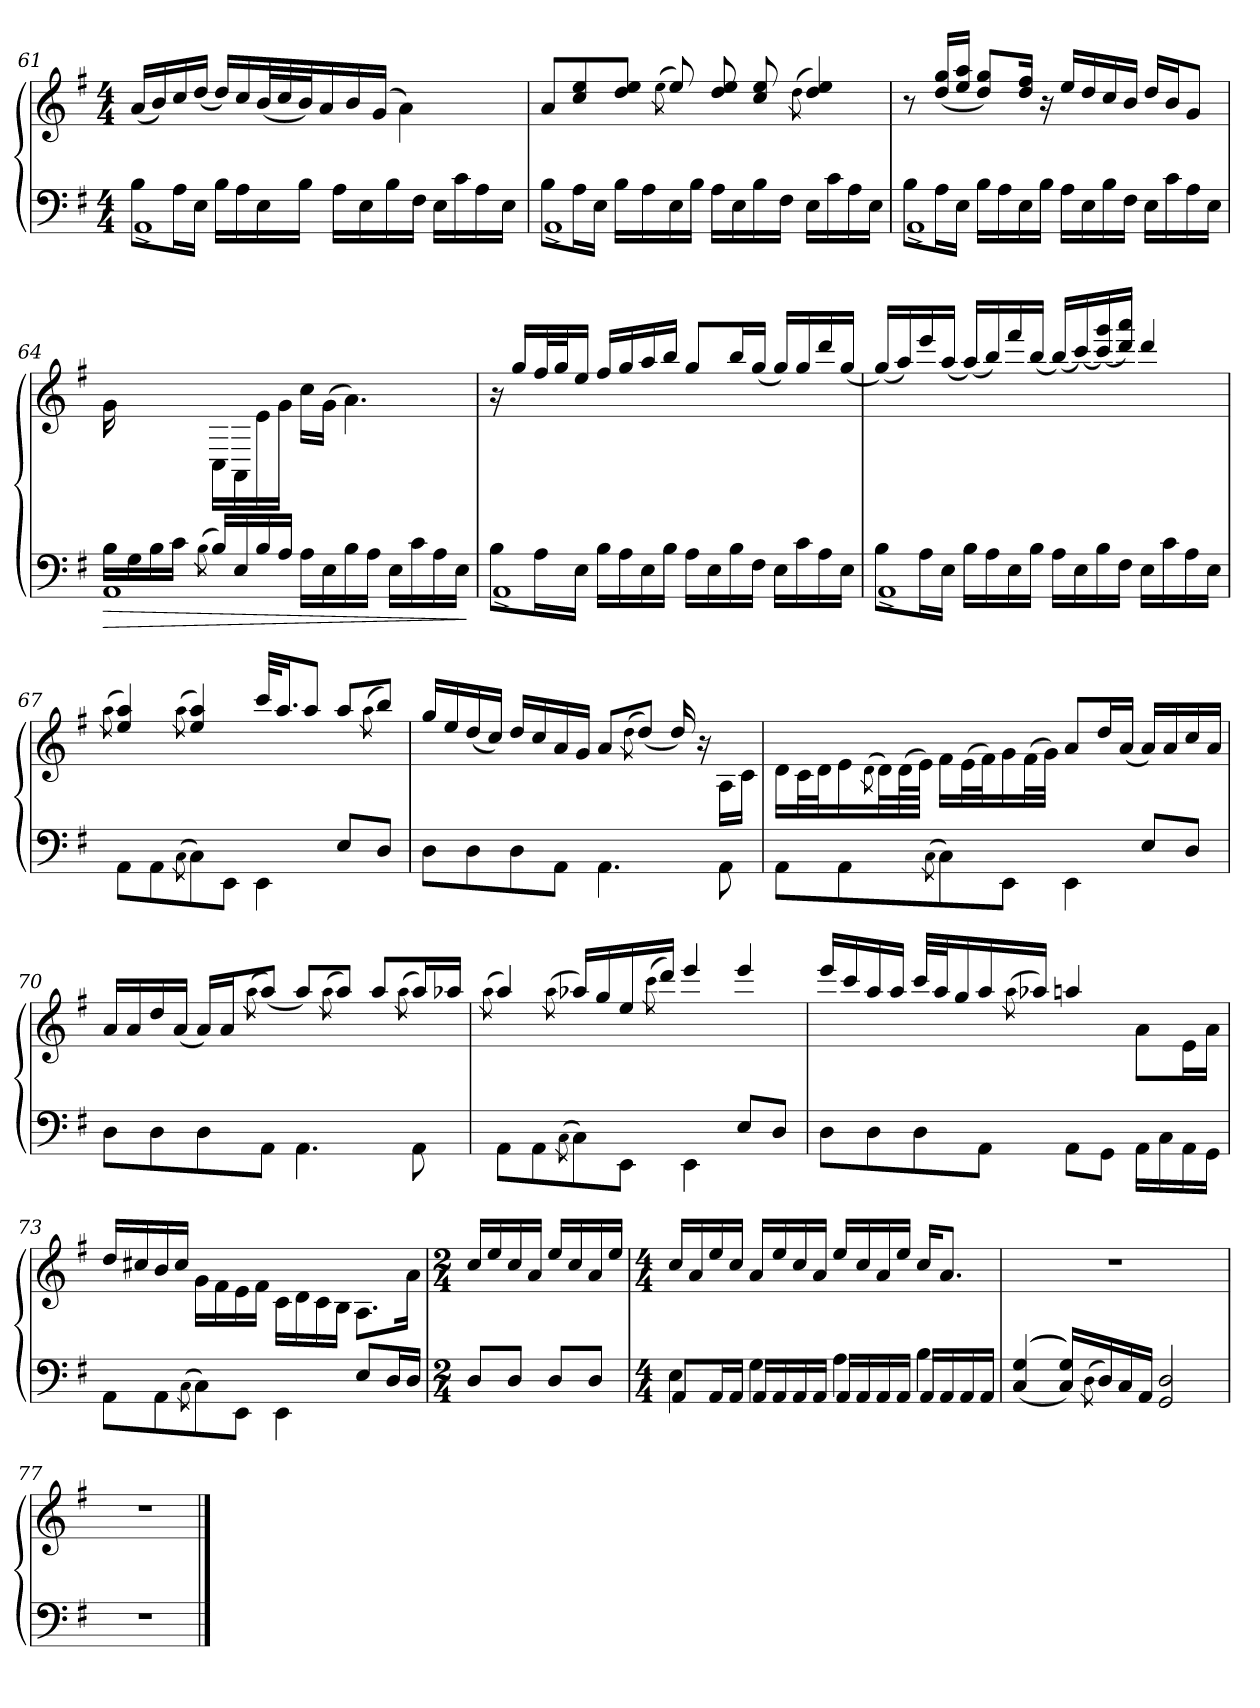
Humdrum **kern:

**kern	**kern	**dynam
*part1	*part1	*part1
*staff2	*staff1	*staff1/2
!!LO:LB:g=z
*clefF4	*clefG2	*
*k[f#]	*k[f#]	*
*M4/4	*M4/4	*
=61	=61	=61
*^	*	*
8B\L	1AA^	(16a/LL	.
.	.	16b/)	.
16A\L	.	16cc/	.
16E\JJ	.	(16dd/JJ	.
16B\LL	.	16dd/LL)	.
16A\	.	16cc/	.
16E\	.	(32b/L	.
.	.	32cc/	.
16B\JJ	.	32b/J)	.
.	.	16a/	.
16A\LL	.	.	.
.	.	16b/	.
16E\	.	.	.
.	.	(16g/JJ	.
16B\	.	.	.
.	.	4a\)	.
16F#\JJ	.	.	.
16E\LL	.	.	.
16c\	.	.	.
16A\	.	.	.
.	.	16ryy	.
16E\JJ	.	.	.
.	.	32ryy	.
=62	=62	=62	=62
8B\L	1AA^	8a/L	.
16A\L	.	8cc/ 8ee/	.
16E\JJ	.	.	.
16B\LL	.	8dd/ 8ee/J	.
16A\	.	.	.
.	.	(8qee\	.
16E\	.	8ee/)	.
16B\JJ	.	.	.
16A\LL	.	8dd/ 8ee/	.
16E\	.	.	.
16B\	.	8cc/ 8ee/	.
16F#\JJ	.	.	.
.	.	(8qdd\	.
16E\LL	.	4dd/ 4ee/)	.
16c\	.	.	.
16A\	.	.	.
16E\JJ	.	.	.
!!LO:LB:g=z
=63	=63	=63	=63
8B\L	1AA^	8r	.
16A\L	.	(16dd/ 16gg/LL	.
16E\JJ	.	16ee/ 16aa/JJ	.
16B\LL	.	8dd/ 8gg/L)	.
16A\	.	.	.
16E\	.	16dd/ 16ff#/Jk	.
16B\JJ	.	16r	.
16A\LL	.	16ee/LL	.
16E\	.	16dd/	.
16B\	.	16cc/	.
16F#\JJ	.	16b/JJ	.
16E\LL	.	16dd/LL	.
16c\	.	16b/J	.
16A\	.	8g/J	.
16E\JJ	.	.	.
=64	=64	=64	=64
!	!	!	!LO:HP:b=2
16B\LL	1AA	16g\	>
16G\	.	16ryy	.
16B\	.	8ryy	.
16c\JJ	.	.	.
(8qB\	.	.	.
16B/LL)	.	16C\LL	.
16E/	.	16AA\	.
16B/	.	16e\	.
16A/JJ	.	16g\JJ	.
16A\LL	.	16cc\LL	.
16E\	.	(16g\JJ	.
16B\	.	4.a\)	.
16A\JJ	.	.	.
16E\LL	.	.	.
16c\	.	.	.
16A\	.	.	.
16E\JJ	.	.	.
*v	*v	*	*
.	.	]
!!LO:LB:g=z
=65	=65	=65
*^	*	*
8B\L	1AA^	16r	.
.	.	16gg/LL	.
16A\L	.	32ff#/L	.
.	.	32gg/J	.
16E\JJ	.	16ee/JJ	.
16B\LL	.	16ff#/LL	.
16A\	.	16gg/	.
16E\	.	16aa/	.
16B\JJ	.	16bb/JJ	.
16A\LL	.	8gg/L	.
16E\	.	.	.
16B\	.	16bb/L	.
16F#\JJ	.	(16gg/JJ	.
16E\LL	.	16gg/LL)	.
16c\	.	16gg/	.
16A\	.	16ddd/	.
16E\JJ	.	(16gg/JJ	.
=66	=66	=66	=66
8B\L	1AA^	(16gg/LL)	.
.	.	16aa/)	.
16A\L	.	16eee/	.
16E\JJ	.	(16aa/JJ	.
16B\LL	.	(16aa/LL)	.
16A\	.	16bb/)	.
16E\	.	16fff#/	.
16B\JJ	.	(16bb/JJ	.
16A\LL	.	(16bb/LL)	.
16E\	.	(16ccc/)	.
16B\	.	(16ccc/ 16ggg/)	.
16F#\JJ	.	16ddd/ 16aaa/JJ)	.
16E\LL	.	4ddd/	.
16c\	.	.	.
16A\	.	.	.
16E\JJ	.	.	.
*v	*v	*	*
!!LO:PB:g=z
=67	=67	=67
.	(8qaa\	.
8AA\L	4ee/ 4aa/)	.
8AA\	.	.
(8qC\	(8qaa\	.
8C\)	4ee/ 4aa/)	.
8EE\J	.	.
4EE\	32ccc/KLL	.
.	16.aa/J	.
.	8aa/J	.
8E/L	8aa/L	.
.	(8qaa\	.
8D/J	8bb/J)	.
=68	=68	=68
8D\L	16gg/LL	.
.	16ee/	.
8D\	(16dd/	.
.	16cc/JJ)	.
8D\	16dd/LL	.
.	16cc/	.
8AA\J	16a/	.
.	16g/JJ	.
4.AA\	8a/L	.
.	(8qdd\	.
.	(8dd/J)	.
.	16dd/)	.
.	16r	.
8AA\	16A\LL	.
.	16c\JJ	.
!!LO:LB:g=z
=69	=69	=69
8AA\L	16d\LL	.
.	32c\L	.
.	32d\J	.
8AA\	16e\	.
.	(8qd\	.
.	32d\L)	.
.	(64d\L	.
.	64e\JJJJ)	.
(8qC\	.	.
8C\)	16f#\LL	.
.	(32e\L	.
.	32f#\J)	.
8EE\J	16g\	.
.	(32f#\L	.
.	32g\JJJ)	.
4EE\	8a/L	.
.	16dd/L	.
.	(16a/JJ	.
8E/L	16a/LL)	.
.	16a/	.
8D/J	16cc/	.
.	16a/JJ	.
=70	=70	=70
8D\L	16a/LL	.
.	16a/	.
8D\	16dd/	.
.	(16a/JJ	.
8D\	16a/LL)	.
.	16a/J	.
.	(8qaa\	.
8AA\J	(8aa/J)	.
4.AA\	8aa/L)	.
.	(8qaa\	.
.	8aa/J)	.
.	8aa/L	.
.	(8qaa\	.
8AA\	16aa/L)	.
.	16aa-X/JJ	.
!!LO:LB:g=z
=71	=71	=71
.	(8qaa\	.
8AA\L	4aa/)	.
8AA\	.	.
(8qC\	(8qaa\	.
8C\)	16aa-X/LL)	.
.	16gg/	.
8EE\J	16ee/	.
.	(8qccc\	.
.	16ddd/JJ)	.
4EE\	4eee/	.
8E/L	4eee/	.
8D/J	.	.
=72	=72	=72
8D\L	16eee/LL	.
.	16ccc/	.
8D\	16aa/	.
.	16aa/JJ	.
8D\	32ccc/LLL	.
.	32aa/J	.
.	16gg/	.
8AA\J	16aa/	.
.	(8qaa\	.
.	16aa-X/JJ)	.
8AA\L	4aan/	.
8GG\J	.	.
16AA\LL	8a\L	.
16C\	.	.
16AA\	16e\L	.
16GG\JJ	16a\JJ	.
!!LO:LB:g=z
=73	=73	=73
8AA\L	16dd/LL	.
.	16cc#X/	.
8AA\	16b/	.
.	16cc#/JJ	.
(8qC\	.	.
8C\)	16g\LL	.
.	16f#\	.
8EE\J	16e\	.
.	16f#\JJ	.
4EE\	16c\LL	.
.	16d\	.
.	16c\	.
.	16B\JJ	.
8E/L	8.A\L	.
16D/L	.	.
16D/JJ	16a\Jk	.
=74	=74	=74
*M2/4	*M2/4	*
8D/L	16cc/LL	.
.	16ee/	.
8D/J	16cc/	.
.	16a/JJ	.
8D/L	16ee/LL	.
.	16cc/	.
8D/J	16a/	.
.	16ee/JJ	.
=75	=75	=75
*M4/4	*M4/4	*
*^	*	*
4E\	8AA/L	16cc/LL	.
.	.	16a/	.
.	16AA/L	16ee/	.
.	16AA/JJ	16cc/JJ	.
4G\	16AA/LL	16a/LL	.
.	16AA/	16ee/	.
.	16AA/	16cc/	.
.	16AA/JJ	16a/JJ	.
4A\	16AA/LL	16ee/LL	.
.	16AA/	16cc/	.
.	16AA/	16a/	.
.	16AA/JJ	16ee/JJ	.
4B\	16AA/LL	16cc/KL	.
.	16AA/	8.a/J	.
.	16AA/	.	.
.	16AA/JJ	.	.
*v	*v	*	*
!!LO:LB:g=z
=76	=76	=76
(((4C/ 4G/	1r	.
16C/ 16G/LL)))	.	.
(8qD\	.	.
16D/)	.	.
16C/	.	.
16AA/JJ	.	.
2GG/ 2D/	.	.
=77	=77	=77
1r	1r	.
==	==	==
*-	*-	*-
